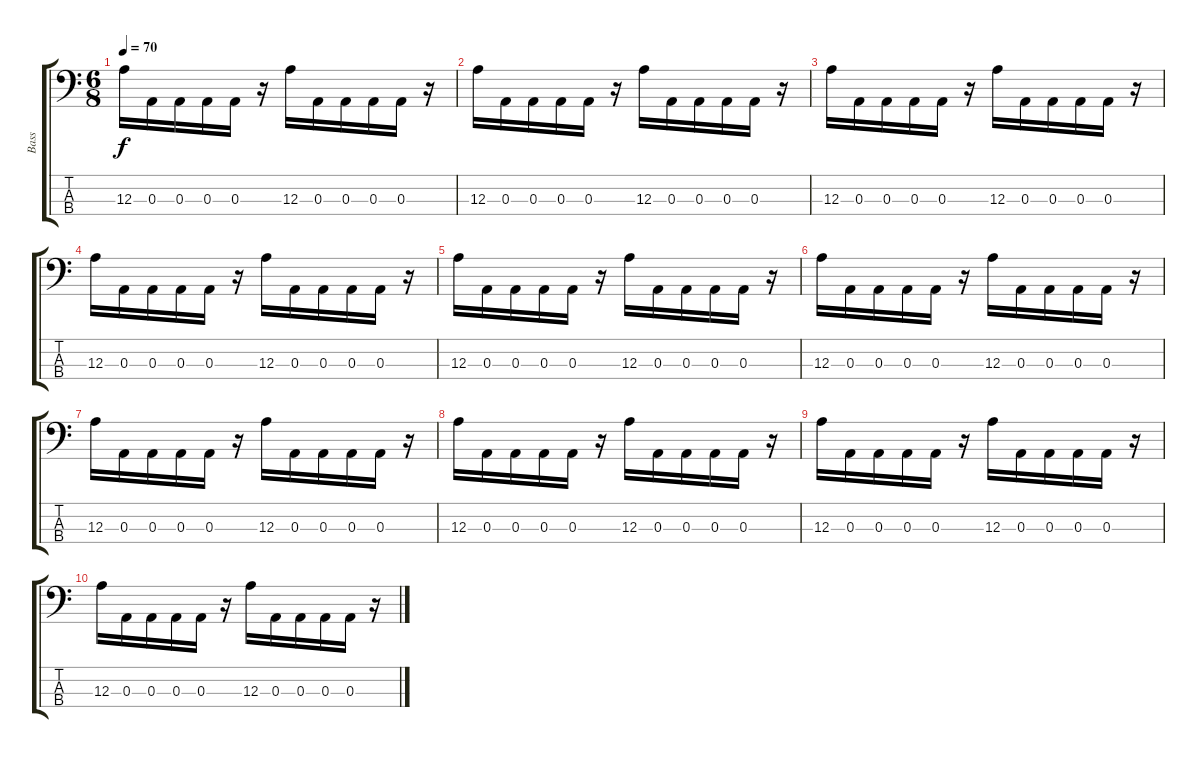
\track ("Bass" "Bass") {instrument electricbasspick}
\staff {score tabs}
\tuning (G2 D2 A1 D1) {hide}
\ts (6 8)
\tempo 70
\clef f4
\ks c
12.3.16{dy f} 0.3.16 0.3.16 0.3.16 0.3.16 r.16 12.3.16 0.3.16 0.3.16 0.3.16 0.3.16 r.16 |
12.3.16 0.3.16 0.3.16 0.3.16 0.3.16 r.16 12.3.16 0.3.16 0.3.16 0.3.16 0.3.16 r.16 |
12.3.16 0.3.16 0.3.16 0.3.16 0.3.16 r.16 12.3.16 0.3.16 0.3.16 0.3.16 0.3.16 r.16 |
12.3.16 0.3.16 0.3.16 0.3.16 0.3.16 r.16 12.3.16 0.3.16 0.3.16 0.3.16 0.3.16 r.16 |
12.3.16 0.3.16 0.3.16 0.3.16 0.3.16 r.16 12.3.16 0.3.16 0.3.16 0.3.16 0.3.16 r.16 |
12.3.16 0.3.16 0.3.16 0.3.16 0.3.16 r.16 12.3.16 0.3.16 0.3.16 0.3.16 0.3.16 r.16 |
12.3.16 0.3.16 0.3.16 0.3.16 0.3.16 r.16 12.3.16 0.3.16 0.3.16 0.3.16 0.3.16 r.16 |
12.3.16 0.3.16 0.3.16 0.3.16 0.3.16 r.16 12.3.16 0.3.16 0.3.16 0.3.16 0.3.16 r.16 |
12.3.16 0.3.16 0.3.16 0.3.16 0.3.16 r.16 12.3.16 0.3.16 0.3.16 0.3.16 0.3.16 r.16 |
12.3.16 0.3.16 0.3.16 0.3.16 0.3.16 r.16 12.3.16 0.3.16 0.3.16 0.3.16 0.3.16 r.16
